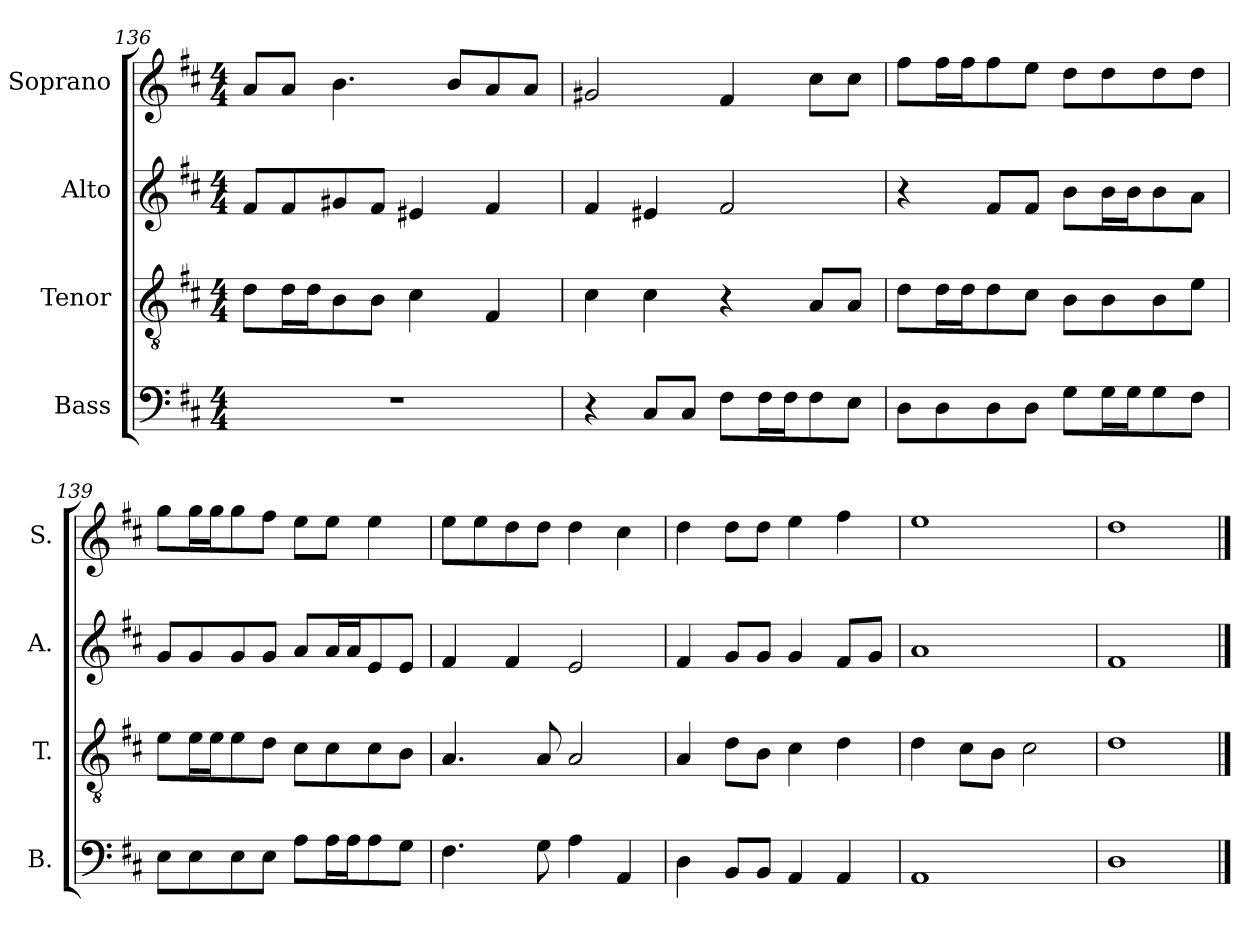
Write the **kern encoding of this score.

**kern	**kern	**kern	**kern
*part4	*part3	*part2	*part1
*staff4	*staff3	*staff2	*staff1
*I"Bass	*I"Tenor	*I"Alto	*I"Soprano
*I'B.	*I'T.	*I'A.	*I'S.
*clefF4	*clefGv2	*clefG2	*clefG2
*k[f#c#]	*k[f#c#]	*k[f#c#]	*k[f#c#]
*D:	*D:	*D:	*D:
*M4/4	*M4/4	*M4/4	*M4/4
=136	=136	=136	=136
1r	8d\L	8f#/L	8a/L
.	16d\L	8f#/	8a/J
.	16d\J	.	.
.	8B\	8g#X/	4.b\
.	8B\J	8f#/J	.
.	4c#\	4e#X/	.
.	.	.	8b/L
.	4F#/	4f#/	8a/
.	.	.	8a/J
!!LO:PB:g=z
=137	=137	=137	=137
4r	4c#\	4f#/	2g#X/
8C#/L	4c#\	4e#X/	.
8C#/J	.	.	.
8F#\L	4r	2f#/	4f#/
16F#\L	.	.	.
16F#\J	.	.	.
8F#\	8A/L	.	8cc#\L
8E\J	8A/J	.	8cc#\J
=138	=138	=138	=138
8D\L	8d\L	4r	8ff#\L
8D\	16d\L	.	16ff#\L
.	16d\J	.	16ff#\J
8D\	8d\	8f#/L	8ff#\
8D\J	8c#\J	8f#/J	8ee\J
8G\L	8B\L	8b\L	8dd\L
16G\L	8B\	16b\L	8dd\
16G\J	.	16b\J	.
8G\	8B\	8b\	8dd\
8F#\J	8e\J	8a\J	8dd\J
=139	=139	=139	=139
8E\L	8e\L	8g/L	8gg\L
8E\	16e\L	8g/	16gg\L
.	16e\J	.	16gg\J
8E\	8e\	8g/	8gg\
8E\J	8d\J	8g/J	8ff#\J
8A\L	8c#\L	8a/L	8ee\L
16A\L	8c#\	16a/L	8ee\J
16A\J	.	16a/J	.
8A\	8c#\	8e/	4ee\
8G\J	8B\J	8e/J	.
=140	=140	=140	=140
4.F#\	4.A/	4f#/	8ee\L
.	.	.	8ee\
.	.	4f#/	8dd\
8G\	8A/	.	8dd\J
4A\	2A/	2e/	4dd\
4AA/	.	.	4cc#\
=141	=141	=141	=141
4D\	4A/	4f#/	4dd\
8BB/L	8d\L	8g/L	8dd\L
8BB/J	8B\J	8g/J	8dd\J
4AA/	4c#\	4g/	4ee\
4AA/	4d\	8f#/L	4ff#\
.	.	8g/J	.
!!LO:PB:g=z
=142	=142	=142	=142
1AA	4d\	1a	1ee
.	8c#\L	.	.
.	8B\J	.	.
.	2c#\	.	.
=143	=143	=143	=143
1D	1d	1f#	1dd
==	==	==	==
*-	*-	*-	*-
